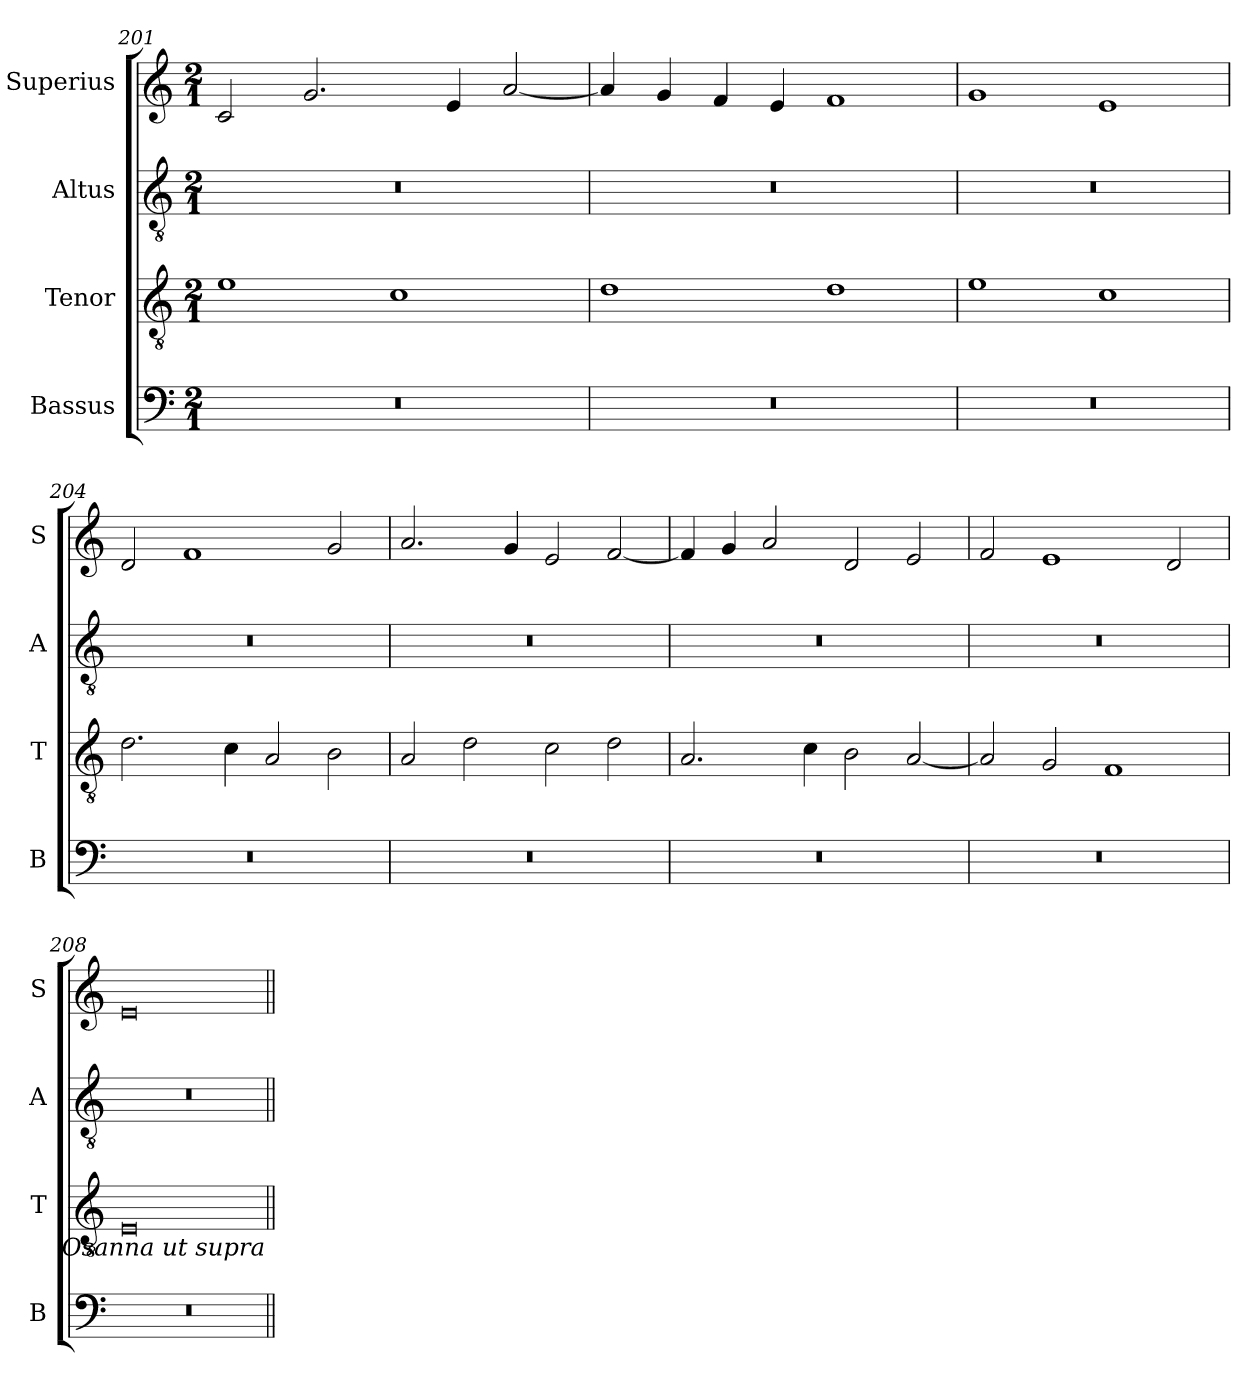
**kern	**kern	**kern	**kern
*part4	*part3	*part2	*part1
*staff4	*staff3	*staff2	*staff1
*I"Bassus	*I"Tenor	*I"Altus	*I"Superius
*I'B	*I'T	*I'A	*I'S
*clefF4	*clefGv2	*clefGv2	*clefG2
*k[]	*k[]	*k[]	*k[]
*M2/1	*M2/1	*M2/1	*M2/1
=201	=201	=201	=201
0r	1e	0r	2c/
.	.	.	2.g/
.	1c	.	.
.	.	.	4e/
.	.	.	[2a/
=202	=202	=202	=202
0r	1d	0r	4a/]
.	.	.	4g/
.	.	.	4f/
.	.	.	4e/
.	1d	.	1f
=203	=203	=203	=203
0r	1e	0r	1g
.	1c	.	1e
=204	=204	=204	=204
0r	2.d\	0r	2d/
.	.	.	1f
.	4c\	.	.
.	2A/	.	.
.	2B\	.	2g/
=205	=205	=205	=205
0r	2A/	0r	2.a/
.	2d\	.	.
.	.	.	4g/
.	2c\	.	2e/
.	2d\	.	[2f/
=206	=206	=206	=206
0r	2.A/	0r	4f/]
.	.	.	4g/
.	.	.	2a/
.	4c\	.	.
.	2B\	.	2d/
.	[2A/	.	2e/
=207	=207	=207	=207
0r	2A/]	0r	2f/
.	2G/	.	1e
.	1F	.	.
.	.	.	2d/
=208	=208	=208	=208
0r	0E	0r	0e
!	!LO:TX:b:i:rj:t=Osanna ut supra	!	!
=||	=||	=||	=||
*-	*-	*-	*-
